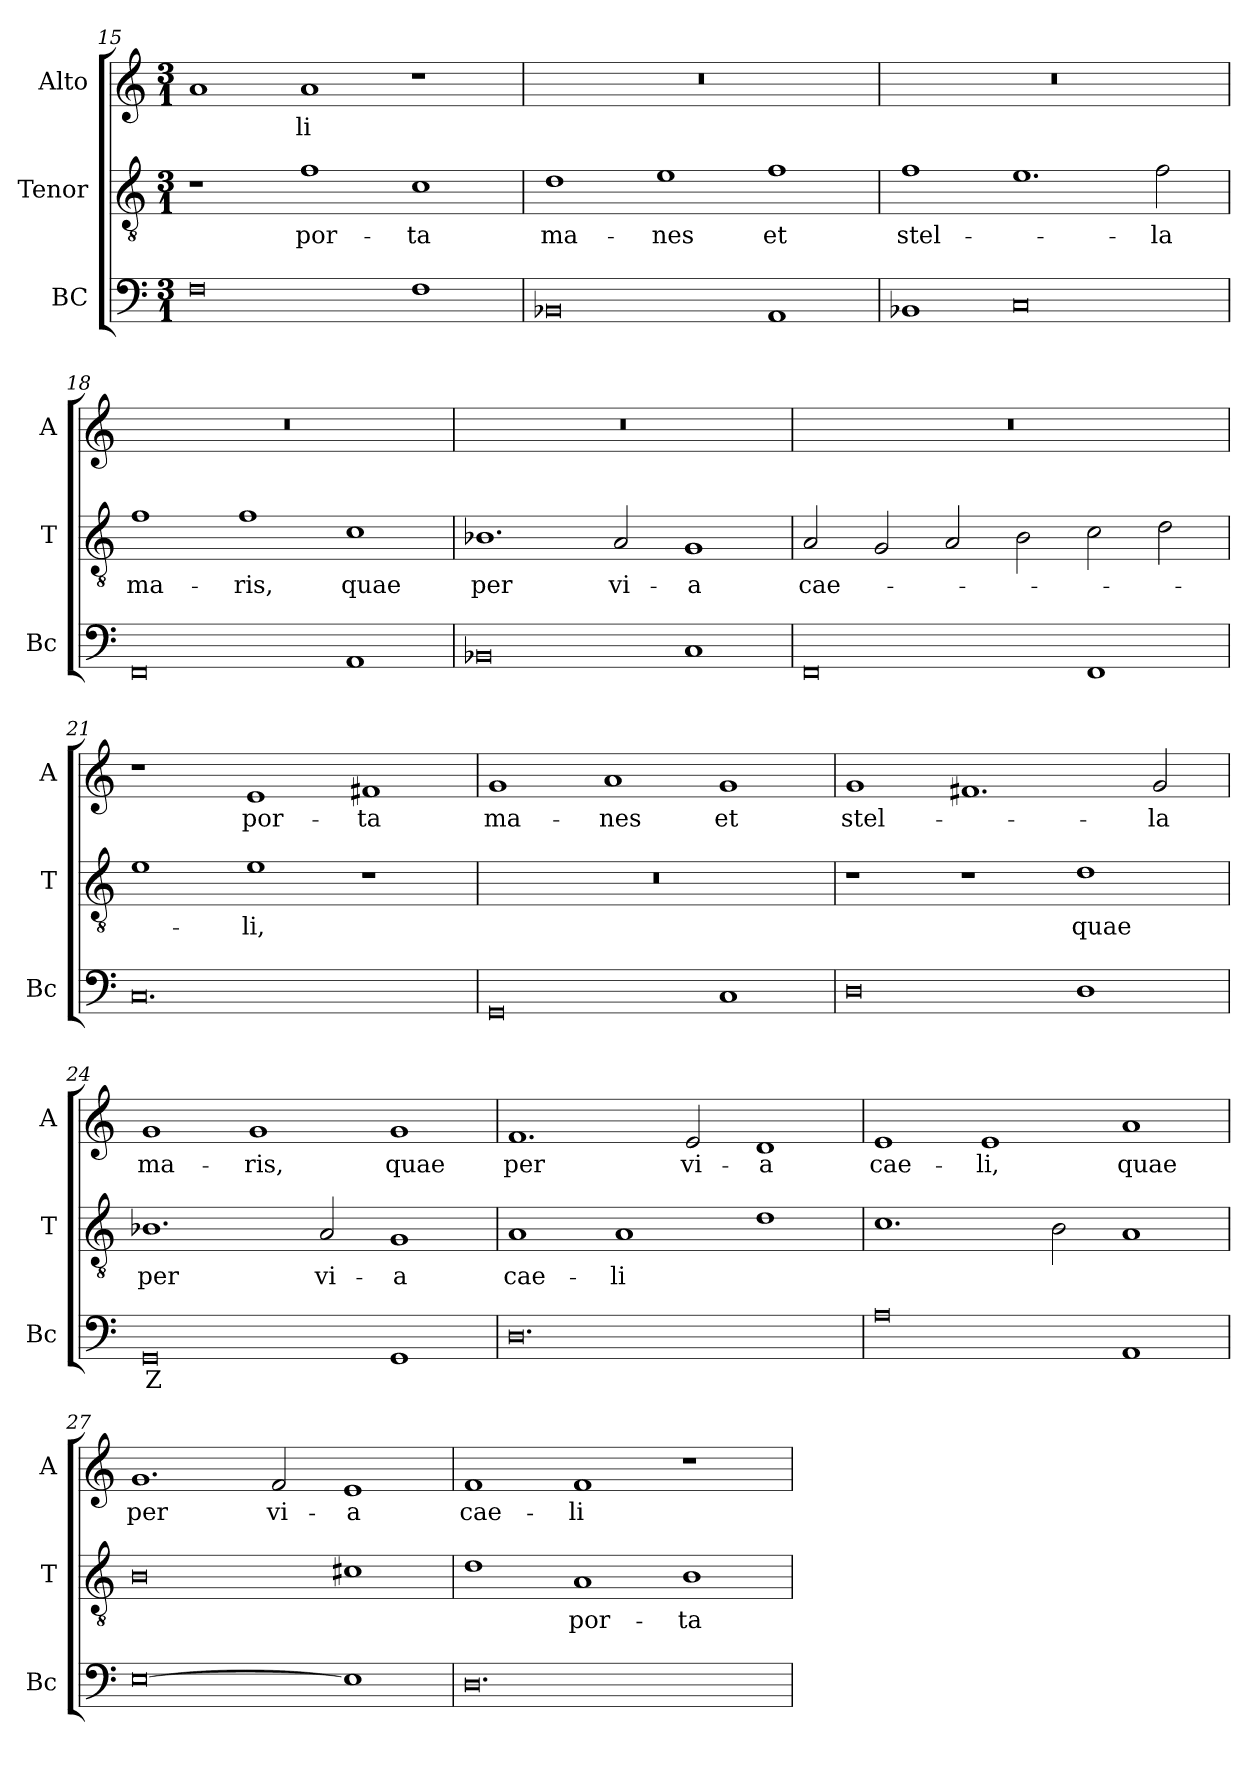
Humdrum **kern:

**kern	**text	**kern	**text	**kern	**text
*part3	*part3	*part2	*part2	*part1	*part1
*staff3	*staff3	*staff2	*staff2	*staff1	*staff1
*I"BC	*	*I"Tenor	*	*I"Alto	*
*I'Bc	*	*I'T	*	*I'A	*
*clefF4	*	*clefGv2	*	*clefG2	*
*k[]	*	*k[]	*	*k[]	*
*C:	*	*C:	*	*C:	*
*M3/1	*	*M3/1	*	*M3/1	*
=15	=15	=15	=15	=15	=15
0F	.	1r	.	1a	.
!	!	!	!LO:LY:b	!	!LO:LY:b
.	.	1f	por-	1a	-li
!	!	!	!LO:LY:b	!	!
1F	.	1c	-ta	1r	.
=16	=16	=16	=16	=16	=16
!	!	!	!LO:LY:b	!	!
0BB-X	.	1d	ma-	0.r	.
!	!	!	!LO:LY:b	!	!
.	.	1e	-nes	.	.
!	!	!	!LO:LY:b	!	!
1AA	.	1f	et	.	.
=17	=17	=17	=17	=17	=17
!	!	!	!LO:LY:b	!	!
1BB-X	.	1f	stel-	0.r	.
0C	.	1.e	.	.	.
!	!	!	!LO:LY:b	!	!
.	.	2f\	-la	.	.
=18	=18	=18	=18	=18	=18
!	!	!	!LO:LY:b	!	!
0FF	.	1f	ma-	0.r	.
!	!	!	!LO:LY:b	!	!
.	.	1f	-ris,	.	.
!	!	!	!LO:LY:b	!	!
1AA	.	1c	quae	.	.
!!LO:LB:g=z
=19	=19	=19	=19	=19	=19
!	!	!	!LO:LY:b	!	!
0BB-X	.	1.B-X	per	0.r	.
!	!	!	!LO:LY:b	!	!
.	.	2A/	vi-	.	.
!	!	!	!LO:LY:b	!	!
1C	.	1G	-a	.	.
=20	=20	=20	=20	=20	=20
!	!	!	!LO:LY:b	!	!
0FF	.	2A/	cae-	0.r	.
.	.	2G/	.	.	.
.	.	2A/	.	.	.
.	.	2B\	.	.	.
1FF	.	2c\	.	.	.
.	.	2d\	.	.	.
=21	=21	=21	=21	=21	=21
0.C	.	1e	.	1r	.
!	!	!	!LO:LY:b	!	!LO:LY:b
.	.	1e	-li,	1e	por-
!	!	!	!	!	!LO:LY:b
.	.	1r	.	1f#X	-ta
=22	=22	=22	=22	=22	=22
!	!	!	!	!	!LO:LY:b
0GG	.	0.r	.	1g	ma-
!	!	!	!	!	!LO:LY:b
.	.	.	.	1a	-nes
!	!	!	!	!	!LO:LY:b
1C	.	.	.	1g	et
=23	=23	=23	=23	=23	=23
!	!	!	!	!	!LO:LY:b
0D	.	1r	.	1g	stel-
.	.	1r	.	1.f#X	.
!	!	!	!LO:LY:b	!	!
1D	.	1d	quae	.	.
!	!	!	!	!	!LO:LY:b
.	.	.	.	2g/	-la
=24	=24	=24	=24	=24	=24
!	!LO:LY:b	!	!LO:LY:b	!	!LO:LY:b
0GG	Z	1.B-X	per	1g	ma-
!	!	!	!	!	!LO:LY:b
.	.	.	.	1g	-ris,
!	!	!	!LO:LY:b	!	!
.	.	2A/	vi-	.	.
!	!	!	!LO:LY:b	!	!LO:LY:b
1GG	.	1G	-a	1g	quae
=25	=25	=25	=25	=25	=25
!	!	!	!LO:LY:b	!	!LO:LY:b
0.D	.	1A	cae-	1.f	per
!	!	!	!LO:LY:b	!	!
.	.	1A	-li	.	.
!	!	!	!	!	!LO:LY:b
.	.	.	.	2e/	vi-
!	!	!	!	!	!LO:LY:b
.	.	1d	.	1d	-a
!!LO:PB:g=z
=26	=26	=26	=26	=26	=26
!	!	!	!	!	!LO:LY:b
0A	.	1.c	.	1e	cae-
!	!	!	!	!	!LO:LY:b
.	.	.	.	1e	-li,
.	.	2B\	.	.	.
!	!	!	!	!	!LO:LY:b
1AA	.	1A	.	1a	quae
=27	=27	=27	=27	=27	=27
!	!	!	!	!	!LO:LY:b
[0E	.	0B	.	1.g	per
!	!	!	!	!	!LO:LY:b
.	.	.	.	2f/	vi-
!	!	!	!	!	!LO:LY:b
1E]	.	1c#X	.	1e	-a
=28	=28	=28	=28	=28	=28
!	!	!	!	!	!LO:LY:b
0.D	.	1d	.	1f	cae-
!	!	!	!LO:LY:b	!	!LO:LY:b
.	.	1A	por-	1f	-li
!	!	!	!LO:LY:b	!	!
.	.	1B	-ta	1r	.
=	=	=	=	=	=
*-	*-	*-	*-	*-	*-
